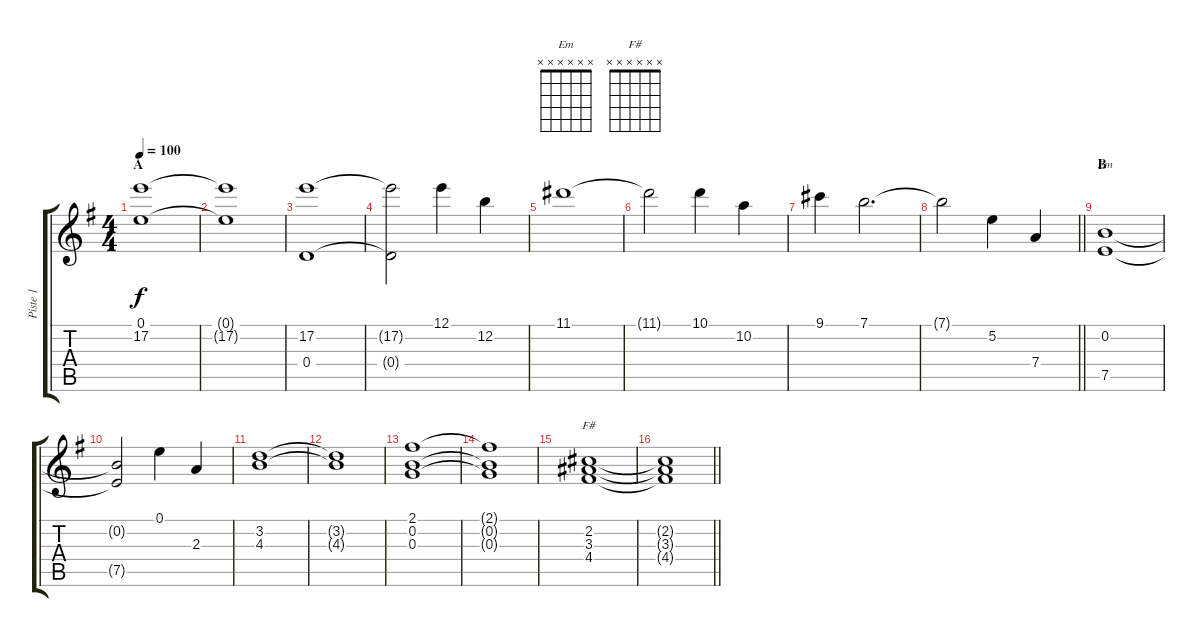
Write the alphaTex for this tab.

\track ("Piste 1" "Piste 1") {instrument acousticguitarsteel}
\staff {score tabs}
\tuning (E4 B3 G3 D3 A2 E2) {hide}
\chord ("Em" x x x x x x)
\chord ("F#" x x x x x x)
\ts (4 4)
\section ("" "A")
\tempo 100
\clef g2
\ks g
(0.1 17.2).1{dy f instrument acousticguitarsteel} |
(0.1{t} 17.2{t}).1 |
(17.2 0.4).1 |
(17.2{t} 0.4{t}).2 12.1.4 12.2.4 |
11.1.1 |
11.1{t}.2 10.1.4 10.2.4 |
9.1.4 7.1.2{d} |
\barLineRight lightlight
7.1{t}.2 5.2.4 7.4.4 |
\section ("" "B")
(0.2 7.5).1{ch "Em"} |
(0.2{t} 7.5{t}).2 0.1.4 2.3.4 |
(3.2 4.3).1 |
(3.2{t} 4.3{t}).1 |
(2.1 0.2 0.3).1 |
(2.1{t} 0.2{t} 0.3{t}).1 |
(2.2 3.3 4.4).1{ch "F#"} |
\barLineRight lightlight
(2.2{t} 3.3{t} 4.4{t}).1
